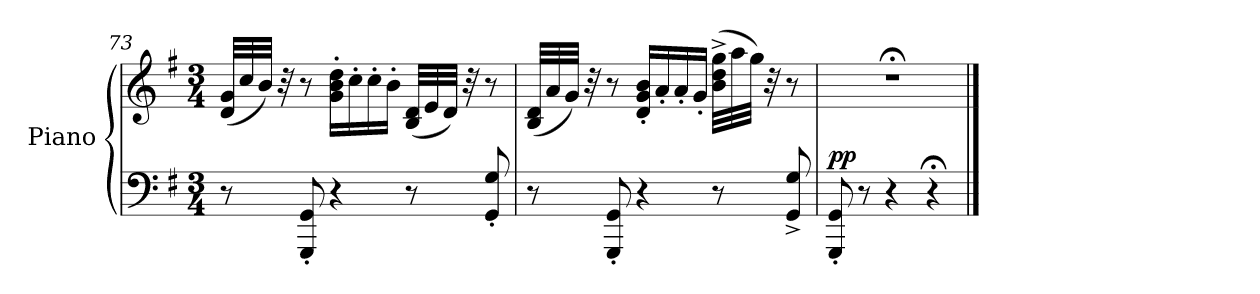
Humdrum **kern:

**kern	**kern	**dynam
*part1	*part1	*part1
*staff2	*staff1	*staff1/2
*I"Piano	*	*
*I'Pno.	*	*
*clefF4	*clefG2	*
*k[f#]	*k[f#]	*
*M3/4	*M3/4	*
=73	=73	=73
8r	(<(>32d/ 32g/LLL	.
.	32cc/	.
.	32b/JJJ)	.
.	32r	.
8GGG/' 8GG/')	8r	.
4r	16g\' 16b\' 16dd\'LL	.
.	16cc'\	.
.	16cc'\	.
.	16b'\JJ	.
8r	(<(<32B/ 32d/LLL	.
.	32e/	.
.	32d/JJJ)	.
.	32r	.
8GG/' 8G/')	8r	.
=74	=74	=74
8r	(<(>32B/ 32d/LLL	.
.	32a/	.
.	32g/JJJ)	.
.	32r	.
8GGG/' 8GG/')	8r	.
4r	16d/' 16g/' 16b/'LL	.
.	16a'/	.
.	16a'/	.
.	16g'/JJ	.
8r	(>(<32b\^ 32dd\^ 32gg\^LLL	.
.	32aa\	.
.	32gg\JJJ)	.
.	32r	.
8GG/^ 8G/^	8r	.
=75	=75	=75
!	!	!LO:DY:a=2
8GGG/' 8GG/')	2.r;<	pp
8r	.	.
4r	.	.
4r;<	.	.
==	==	==
*-	*-	*-
